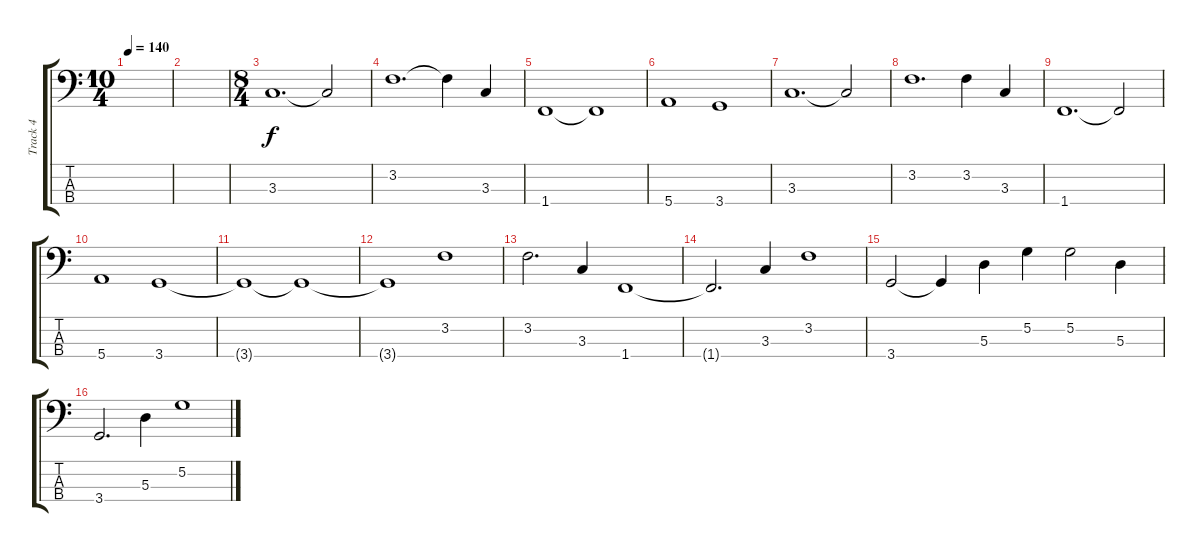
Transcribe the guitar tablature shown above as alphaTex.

\track ("Track 4" "Track 4") {instrument electricbassfinger}
\staff {score tabs}
\tuning (G2 D2 A1 E1) {hide}
\ts (10 4)
\tempo 140
\clef f4
\ks c
|
|
\ts (8 4)
3.3.1{d} 3.3{t}.2 |
3.2.1{d} 3.2{t}.4 3.3.4 |
1.4.1 1.4{t}.1 |
5.4.1 3.4.1 |
3.3.1{d} 3.3{t}.2 |
3.2.1{d} 3.2.4 3.3.4 |
1.4.1{d} 1.4{t}.2 |
5.4.1 3.4.1 |
3.4{t}.1 3.4{t}.1 |
3.4{t}.1 3.2.1 |
3.2.2{d} 3.3.4 1.4.1 |
1.4{t}.2{d} 3.3.4 3.2.1 |
3.4.2 3.4{t}.4 5.3.4 5.2.4 5.2.2 5.3.4 |
3.4.2{d} 5.3.4 5.2.1
